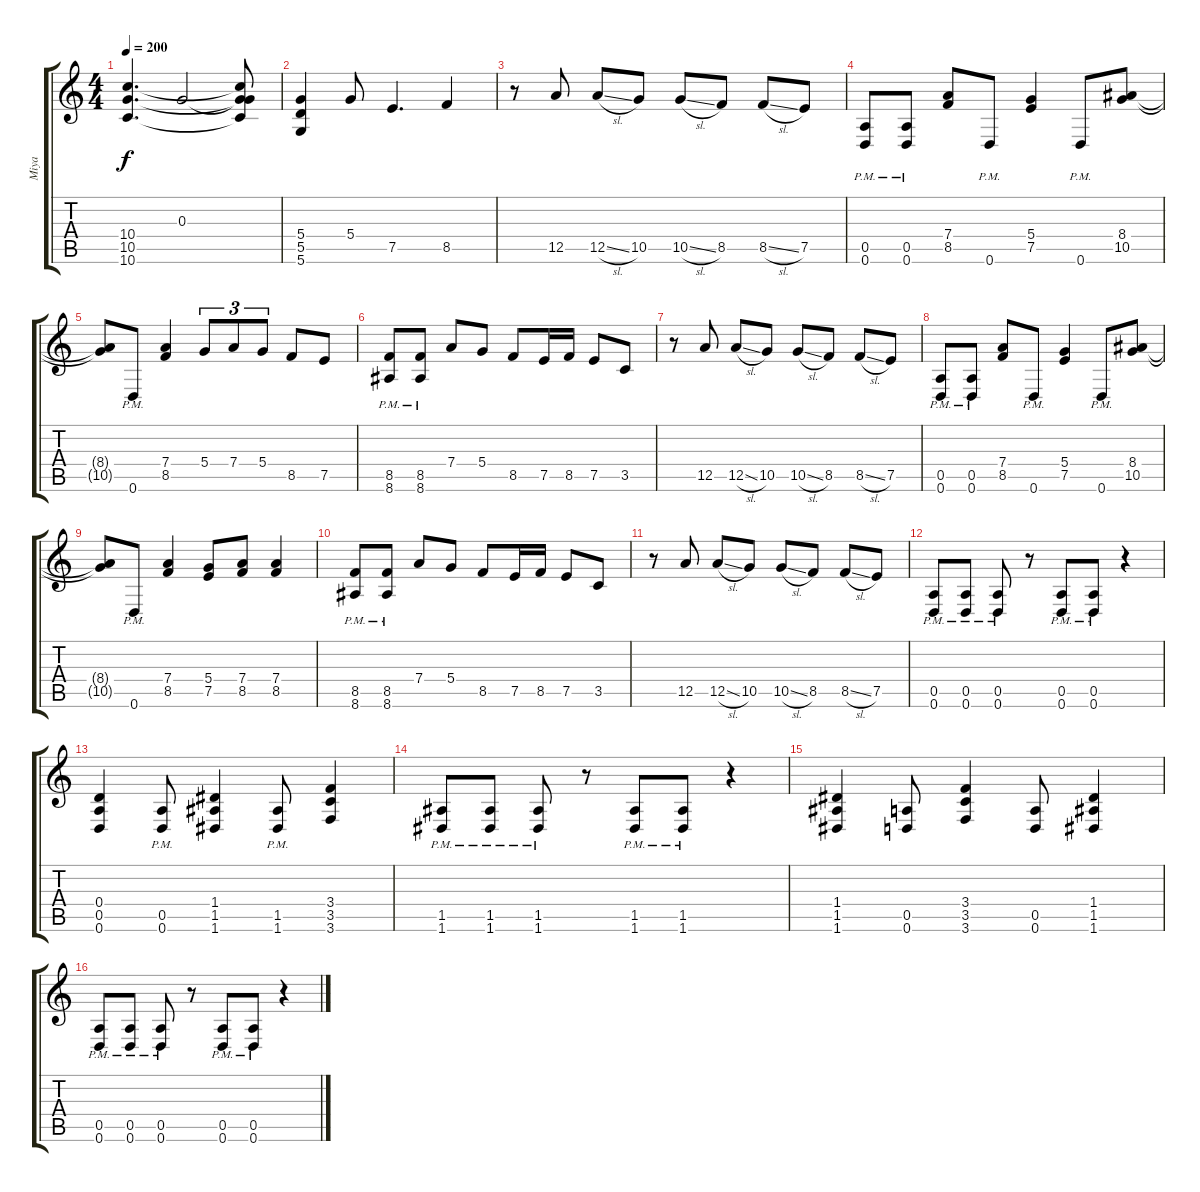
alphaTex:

\track ("Miya" "Miya") {instrument overdrivenguitar}
\staff {score tabs}
\tuning (E4 B3 G3 D3 A2 D2) {hide}
\ts (4 4)
\tempo 200
\clef g2
\ks c
(10.4 10.5 10.6).4{d dy f} 0.3.2 (0.3{t} 10.4{t} 10.5{t} 10.6{t}).8 |
(5.4 5.5 5.6).4 5.4.8 7.5.4{d} 8.5.4 |
r.8 12.5.8 12.5{sl}.8 10.5.8 10.5{sl}.8 8.5.8 8.5{sl}.8 7.5.8 |
(0.5{pm} 0.6{pm}).8 (0.5{pm} 0.6{pm}).8 (7.4 8.5).8 0.6{pm}.8 (5.4 7.5).4 0.6{pm}.8 (8.4 10.5).8 |
(8.4{t} 10.5{t}).8 0.6{pm}.8 (7.4 8.5).4 5.4.8{tu (3 2)} 7.4.8{tu (3 2)} 5.4.8{tu (3 2)} 8.5.8 7.5.8 |
(8.5{pm} 8.6{pm}).8 (8.5{pm} 8.6{pm}).8 7.4.8 5.4.8 8.5.8 7.5.16 8.5.16 7.5.8 3.5.8 |
r.8 12.5.8 12.5{sl}.8 10.5.8 10.5{sl}.8 8.5.8 8.5{sl}.8 7.5.8 |
(0.5{pm} 0.6{pm}).8 (0.5{pm} 0.6{pm}).8 (7.4 8.5).8 0.6{pm}.8 (5.4 7.5).4 0.6{pm}.8 (8.4 10.5).8 |
(8.4{t} 10.5{t}).8 0.6{pm}.8 (7.4 8.5).4 (5.4 7.5).8 (7.4 8.5).8 (7.4 8.5).4 |
(8.5{pm} 8.6{pm}).8 (8.5{pm} 8.6{pm}).8 7.4.8 5.4.8 8.5.8 7.5.16 8.5.16 7.5.8 3.5.8 |
r.8 12.5.8 12.5{sl}.8 10.5.8 10.5{sl}.8 8.5.8 8.5{sl}.8 7.5.8 |
(0.5{pm} 0.6{pm}).8 (0.5{pm} 0.6{pm}).8 (0.5{pm} 0.6{pm}).8 r.8 (0.5{pm} 0.6{pm}).8 (0.5{pm} 0.6{pm}).8 r.4 |
(0.4 0.5 0.6).4 (0.5{pm} 0.6{pm}).8 (1.4 1.5 1.6).4 (1.5{pm} 1.6{pm}).8 (3.4 3.5 3.6).4 |
(1.5{pm} 1.6{pm}).8 (1.5{pm} 1.6{pm}).8 (1.5{pm} 1.6{pm}).8 r.8 (1.5{pm} 1.6{pm}).8 (1.5{pm} 1.6{pm}).8 r.4 |
(1.4 1.5 1.6).4 (0.5 0.6).8 (3.4 3.5 3.6).4 (0.5 0.6).8 (1.4 1.5 1.6).4 |
(0.5{pm} 0.6{pm}).8 (0.5{pm} 0.6{pm}).8 (0.5{pm} 0.6{pm}).8 r.8 (0.5{pm} 0.6{pm}).8 (0.5{pm} 0.6{pm}).8 r.4
